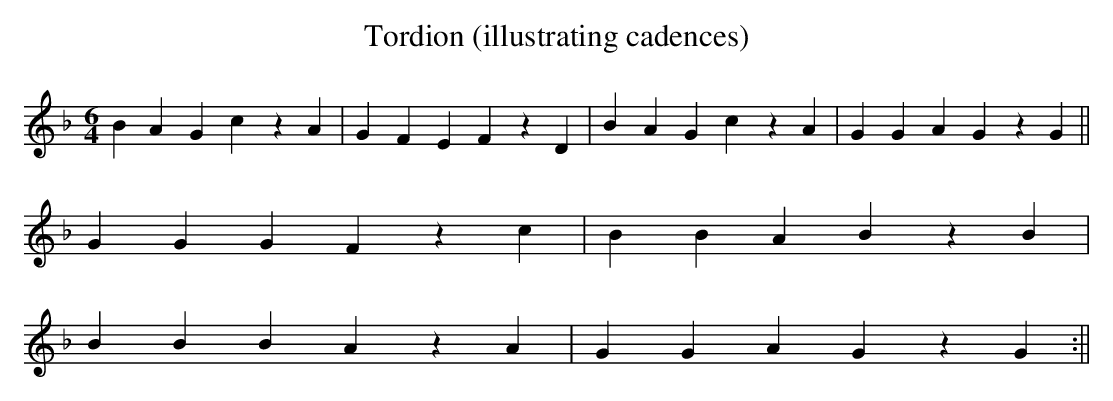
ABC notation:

X:1
T:Tordion (illustrating cadences)
M:6/4
L:1/4
K:GDor
BAG czA | GFE FzD | BAG czA | GGA GzG ||
GGG Fzc | BBA BzB |
BBB AzA | GGA GzG :||
